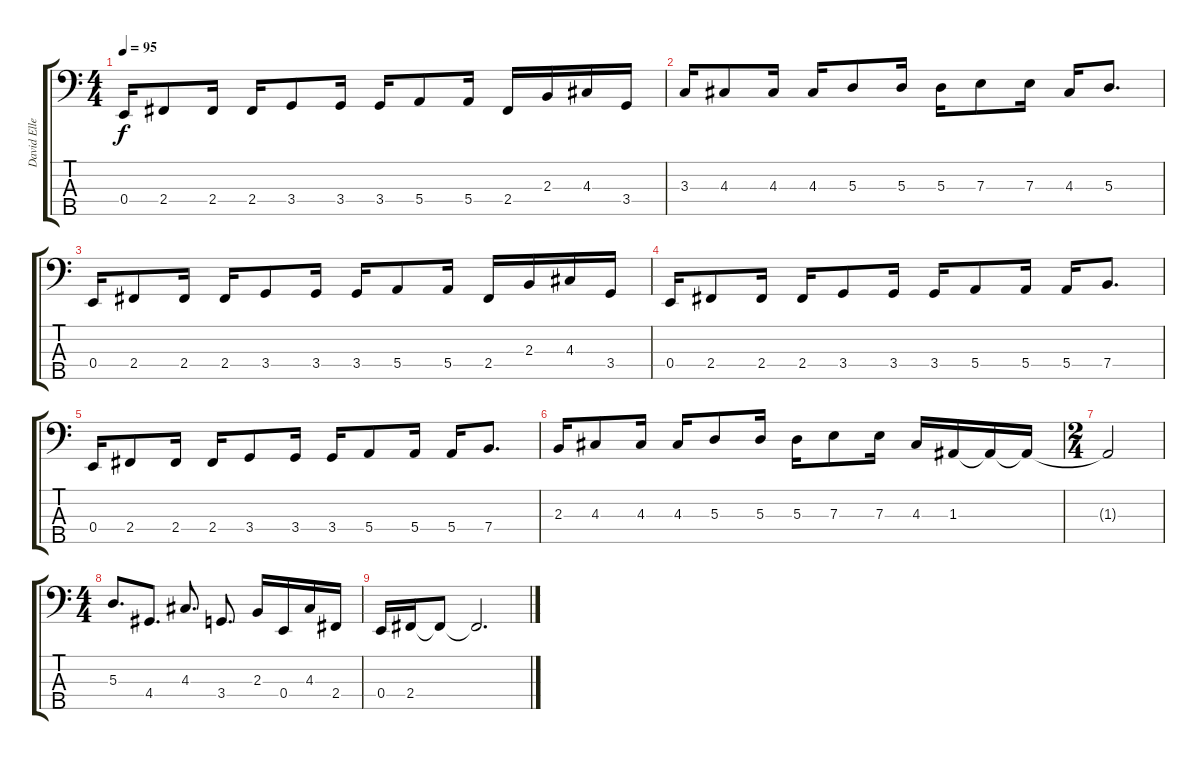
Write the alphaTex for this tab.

\track ("David Ellefson" "David Elle") {instrument acousticguitarnylon}
\staff {score tabs}
\tuning (G2 D2 A1 E1 B0) {hide}
\ts (4 4)
\tempo 95
\clef f4
\ks c
0.4.16{dy f} 2.4.8 2.4.16 2.4.16 3.4.8 3.4.16 3.4.16 5.4.8 5.4.16 2.4.16 2.3.16 4.3.16 3.4.16 |
3.3.16 4.3.8 4.3.16 4.3.16 5.3.8 5.3.16 5.3.16 7.3.8 7.3.16 4.3.16 5.3.8{d} |
0.4.16 2.4.8 2.4.16 2.4.16 3.4.8 3.4.16 3.4.16 5.4.8 5.4.16 2.4.16 2.3.16 4.3.16 3.4.16 |
0.4.16 2.4.8 2.4.16 2.4.16 3.4.8 3.4.16 3.4.16 5.4.8 5.4.16 5.4.16 7.4.8{d} |
0.4.16 2.4.8 2.4.16 2.4.16 3.4.8 3.4.16 3.4.16 5.4.8 5.4.16 5.4.16 7.4.8{d} |
2.3.16 4.3.8 4.3.16 4.3.16 5.3.8 5.3.16 5.3.16 7.3.8 7.3.16 4.3.16 1.3.16 1.3{t}.16 1.3{t}.16 |
\ts (2 4)
1.3{t}.2 |
\ts (4 4)
5.3.8{d} 4.4.8{d} 4.3.8{d} 3.4.8{d} 2.3.16 0.4.16 4.3.16 2.4.16 |
0.4.16 2.4.16 2.4{t}.8 2.4{t}.2{d}
